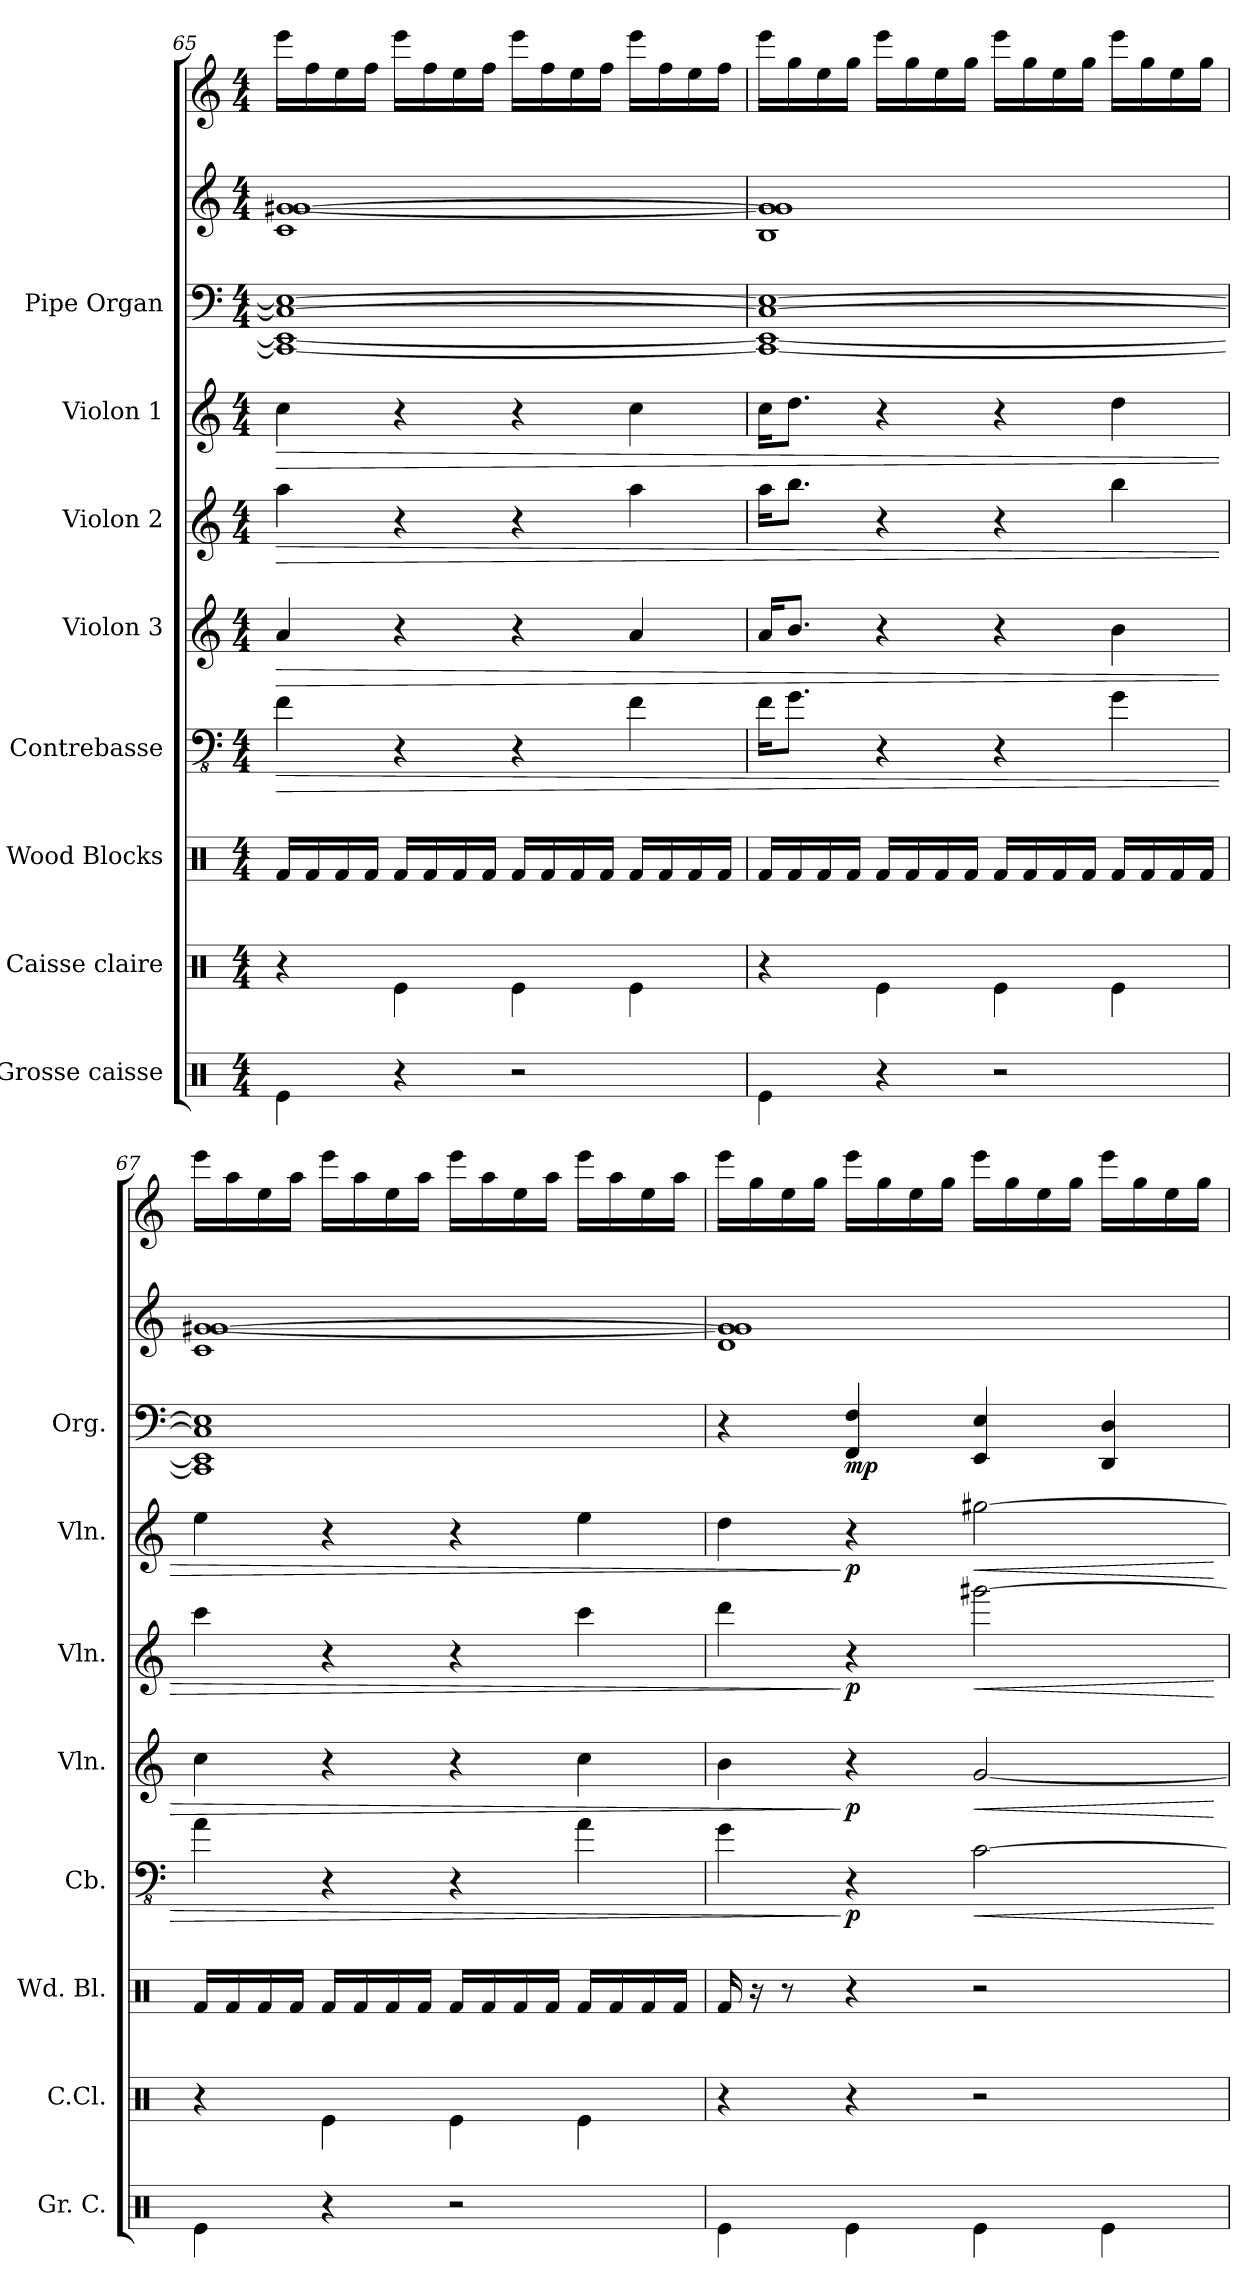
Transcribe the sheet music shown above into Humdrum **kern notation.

**kern	**kern	**kern	**kern	**dynam	**kern	**dynam	**kern	**dynam	**kern	**dynam	**kern	**kern	**kern	**dynam
*part8	*part7	*part6	*part5	*part5	*part4	*part4	*part3	*part3	*part2	*part2	*part1	*part1	*part1	*part1
*staff10	*staff9	*staff8	*staff7	*staff7	*staff6	*staff6	*staff5	*staff5	*staff4	*staff4	*staff3	*staff2	*staff1	*staff1/2/3
*I"Grosse caisse	*I"Caisse claire	*I"Wood Blocks	*I"Contrebasse	*	*I"Violon 3	*	*I"Violon 2	*	*I"Violon 1	*	*I"Pipe Organ	*	*	*
*I'Gr. C.	*I'C.Cl.	*I'Wd. Bl.	*I'Cb.	*	*I'Vln.	*	*I'Vln.	*	*I'Vln.	*	*I'Org.	*	*	*
*clefX	*clefX	*clefX	*clefFv4	*	*clefG2	*	*clefG2	*	*clefG2	*	*clefF4	*clefG2	*clefG2	*
*	*	*	*ITrd7c12	*	*	*	*	*	*	*	*	*	*	*
*k[]	*k[]	*k[]	*k[]	*	*k[]	*	*k[]	*	*k[]	*	*k[]	*k[]	*k[]	*
*M4/4	*M4/4	*M4/4	*M4/4	*	*M4/4	*	*M4/4	*	*M4/4	*	*M4/4	*M4/4	*M4/4	*
=65	=65	=65	=65	=65	=65	=65	=65	=65	=65	=65	=65	=65	=65	=65
!	!	!	!	!LO:HP:b	!	!LO:HP:b	!	!LO:HP:b	!	!LO:HP:b	!	!	!	!
4Re\	4r	16Rf/LL	4FF\	>	4a/	>	4aa\	>	4cc\	>	1CC_ 1EE_ 1C_ 1E_	1c [1g [1g#X	16eee\LL	.
.	.	16Rf/	.	.	.	.	.	.	.	.	.	.	16ff\	.
.	.	16Rf/	.	.	.	.	.	.	.	.	.	.	16ee\	.
.	.	16Rf/JJ	.	.	.	.	.	.	.	.	.	.	16ff\JJ	.
4r	4Re\	16Rf/LL	4r	.	4r	.	4r	.	4r	.	.	.	16eee\LL	.
.	.	16Rf/	.	.	.	.	.	.	.	.	.	.	16ff\	.
.	.	16Rf/	.	.	.	.	.	.	.	.	.	.	16ee\	.
.	.	16Rf/JJ	.	.	.	.	.	.	.	.	.	.	16ff\JJ	.
2r	4Re\	16Rf/LL	4r	.	4r	.	4r	.	4r	.	.	.	16eee\LL	.
.	.	16Rf/	.	.	.	.	.	.	.	.	.	.	16ff\	.
.	.	16Rf/	.	.	.	.	.	.	.	.	.	.	16ee\	.
.	.	16Rf/JJ	.	.	.	.	.	.	.	.	.	.	16ff\JJ	.
.	4Re\	16Rf/LL	4FF\	.	4a/	.	4aa\	.	4cc\	.	.	.	16eee\LL	.
.	.	16Rf/	.	.	.	.	.	.	.	.	.	.	16ff\	.
.	.	16Rf/	.	.	.	.	.	.	.	.	.	.	16ee\	.
.	.	16Rf/JJ	.	.	.	.	.	.	.	.	.	.	16ff\JJ	.
=66	=66	=66	=66	=66	=66	=66	=66	=66	=66	=66	=66	=66	=66	=66
4Re\	4r	16Rf/LL	16FF\KL	.	16a/KL	.	16aa\KL	.	16cc\KL	.	1CC_ 1EE_ 1C_ 1E_	1B 1g] 1g#]	16eee\LL	.
.	.	16Rf/	8.GG\J	.	8.b/J	.	8.bb\J	.	8.dd\J	.	.	.	16gg\	.
.	.	16Rf/	.	.	.	.	.	.	.	.	.	.	16ee\	.
.	.	16Rf/JJ	.	.	.	.	.	.	.	.	.	.	16gg\JJ	.
4r	4Re\	16Rf/LL	4r	.	4r	.	4r	.	4r	.	.	.	16eee\LL	.
.	.	16Rf/	.	.	.	.	.	.	.	.	.	.	16gg\	.
.	.	16Rf/	.	.	.	.	.	.	.	.	.	.	16ee\	.
.	.	16Rf/JJ	.	.	.	.	.	.	.	.	.	.	16gg\JJ	.
2r	4Re\	16Rf/LL	4r	.	4r	.	4r	.	4r	.	.	.	16eee\LL	.
.	.	16Rf/	.	.	.	.	.	.	.	.	.	.	16gg\	.
.	.	16Rf/	.	.	.	.	.	.	.	.	.	.	16ee\	.
.	.	16Rf/JJ	.	.	.	.	.	.	.	.	.	.	16gg\JJ	.
.	4Re\	16Rf/LL	4GG\	.	4b\	.	4bb\	.	4dd\	.	.	.	16eee\LL	.
.	.	16Rf/	.	.	.	.	.	.	.	.	.	.	16gg\	.
.	.	16Rf/	.	.	.	.	.	.	.	.	.	.	16ee\	.
.	.	16Rf/JJ	.	.	.	.	.	.	.	.	.	.	16gg\JJ	.
=67	=67	=67	=67	=67	=67	=67	=67	=67	=67	=67	=67	=67	=67	=67
4Re\	4r	16Rf/LL	4AA\	.	4cc\	.	4ccc\	.	4ee\	.	1CC] 1EE] 1C] 1E]	1c [1g [1g#X	16eee\LL	.
.	.	16Rf/	.	.	.	.	.	.	.	.	.	.	16aa\	.
.	.	16Rf/	.	.	.	.	.	.	.	.	.	.	16ee\	.
.	.	16Rf/JJ	.	.	.	.	.	.	.	.	.	.	16aa\JJ	.
4r	4Re\	16Rf/LL	4r	.	4r	.	4r	.	4r	.	.	.	16eee\LL	.
.	.	16Rf/	.	.	.	.	.	.	.	.	.	.	16aa\	.
.	.	16Rf/	.	.	.	.	.	.	.	.	.	.	16ee\	.
.	.	16Rf/JJ	.	.	.	.	.	.	.	.	.	.	16aa\JJ	.
2r	4Re\	16Rf/LL	4r	.	4r	.	4r	.	4r	.	.	.	16eee\LL	.
.	.	16Rf/	.	.	.	.	.	.	.	.	.	.	16aa\	.
.	.	16Rf/	.	.	.	.	.	.	.	.	.	.	16ee\	.
.	.	16Rf/JJ	.	.	.	.	.	.	.	.	.	.	16aa\JJ	.
.	4Re\	16Rf/LL	4AA\	.	4cc\	.	4ccc\	.	4ee\	.	.	.	16eee\LL	.
.	.	16Rf/	.	.	.	.	.	.	.	.	.	.	16aa\	.
.	.	16Rf/	.	.	.	.	.	.	.	.	.	.	16ee\	.
.	.	16Rf/JJ	.	.	.	.	.	.	.	.	.	.	16aa\JJ	.
!!LO:PB:g=z
=68	=68	=68	=68	=68	=68	=68	=68	=68	=68	=68	=68	=68	=68	=68
4Re\	4r	16Rf/	4GG\	.	4b\	.	4ddd\	.	4dd\	.	4r	1d 1g] 1g#]	16eee\LL	.
.	.	16r	.	.	.	.	.	.	.	.	.	.	16gg\	.
.	.	8r	.	.	.	.	.	.	.	.	.	.	16ee\	.
.	.	.	.	.	.	.	.	.	.	.	.	.	16gg\JJ	.
!	!	!	!	!LO:DY:n=1:b	!	!LO:DY:n=1:b	!	!LO:DY:n=1:b	!	!LO:DY:n=1:b	!	!	!	!LO:DY:b=3
4Re\	4r	4r	4r	] p	4r	] p	4r	] p	4r	] p	4FF/ 4F/	.	16eee\LL	mp
.	.	.	.	.	.	.	.	.	.	.	.	.	16gg\	.
.	.	.	.	.	.	.	.	.	.	.	.	.	16ee\	.
.	.	.	.	.	.	.	.	.	.	.	.	.	16gg\JJ	.
!	!	!	!	!LO:HP:b	!	!LO:HP:b	!	!LO:HP:b	!	!LO:HP:b	!	!	!	!
4Re\	2r	2r	[2CC\	<	[2g/	<	[2ggg#X\	<	[2gg#X\	<	4EE/ 4E/	.	16eee\LL	.
.	.	.	.	.	.	.	.	.	.	.	.	.	16gg\	.
.	.	.	.	.	.	.	.	.	.	.	.	.	16ee\	.
.	.	.	.	.	.	.	.	.	.	.	.	.	16gg\JJ	.
4Re\	.	.	.	.	.	.	.	.	.	.	4DD/ 4D/	.	16eee\LL	.
.	.	.	.	.	.	.	.	.	.	.	.	.	16gg\	.
.	.	.	.	.	.	.	.	.	.	.	.	.	16ee\	.
.	.	.	.	.	.	.	.	.	.	.	.	.	16gg\JJ	.
.	.	.	.	[	.	[	.	[	.	[	.	.	.	.
=	=	=	=	=	=	=	=	=	=	=	=	=	=	=
*-	*-	*-	*-	*-	*-	*-	*-	*-	*-	*-	*-	*-	*-	*-
